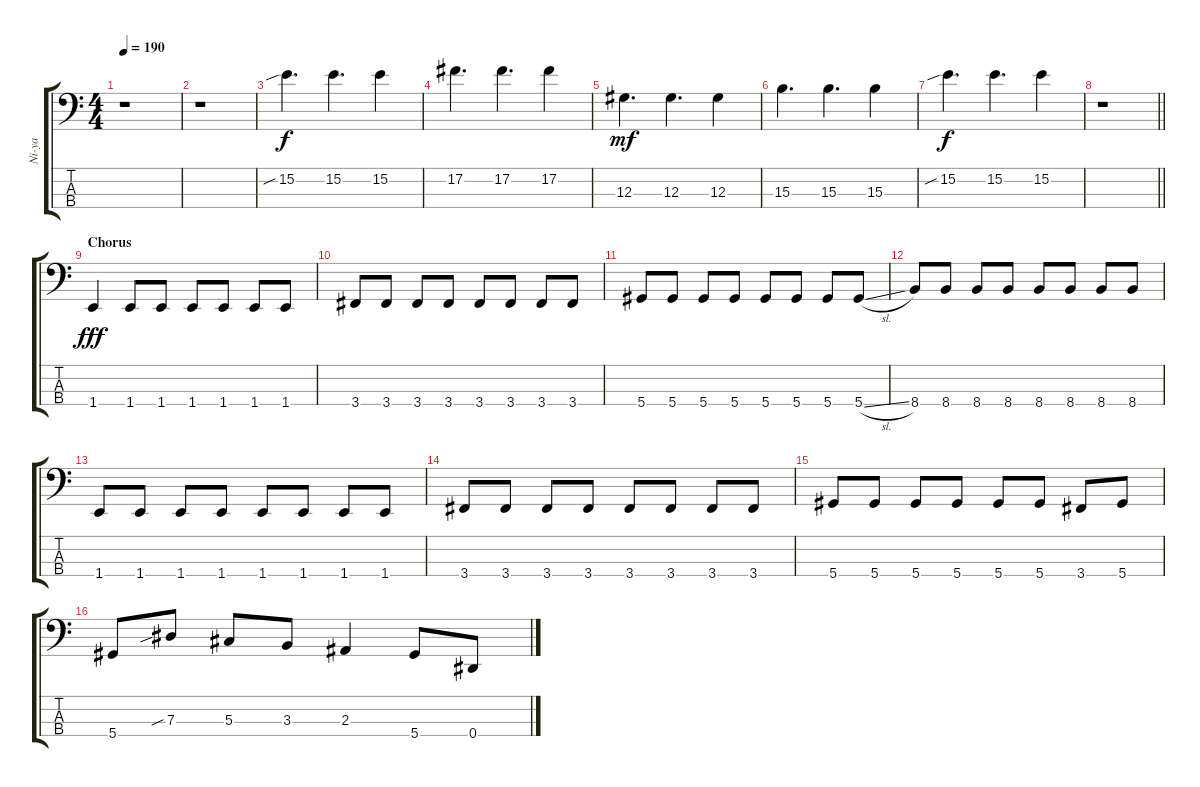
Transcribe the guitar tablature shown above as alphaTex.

\track ("Ni-ya  " "Ni-ya  ") {instrument electricbassfinger}
\staff {score tabs}
\tuning (Gb2 Db2 Ab1 Eb1) {hide}
\ts (4 4)
\tempo 190
\clef f4
\ks c
r.1{dy f} |
r.1 |
15.2{sib}.4{d} 15.2.4{d} 15.2.4 |
17.2.4{d} 17.2.4{d} 17.2.4 |
12.3.4{d dy mf} 12.3.4{d} 12.3.4 |
15.3.4{d} 15.3.4{d} 15.3.4 |
15.2{sib}.4{d dy f} 15.2.4{d} 15.2.4 |
\barLineRight lightlight
r.1 |
\section ("" "Chorus")
1.4.4{dy fff} 1.4.8 1.4.8 1.4.8 1.4.8 1.4.8 1.4.8 |
3.4.8 3.4.8 3.4.8 3.4.8 3.4.8 3.4.8 3.4.8 3.4.8 |
5.4.8 5.4.8 5.4.8 5.4.8 5.4.8 5.4.8 5.4.8 5.4{sl}.8 |
8.4.8 8.4.8 8.4.8 8.4.8 8.4.8 8.4.8 8.4.8 8.4.8 |
1.4.8 1.4.8 1.4.8 1.4.8 1.4.8 1.4.8 1.4.8 1.4.8 |
3.4.8 3.4.8 3.4.8 3.4.8 3.4.8 3.4.8 3.4.8 3.4.8 |
5.4.8 5.4.8 5.4.8 5.4.8 5.4.8 5.4.8 3.4.8 5.4.8 |
5.4.8 7.3{sib}.8 5.3.8 3.3.8 2.3.4 5.4.8 0.4.8
